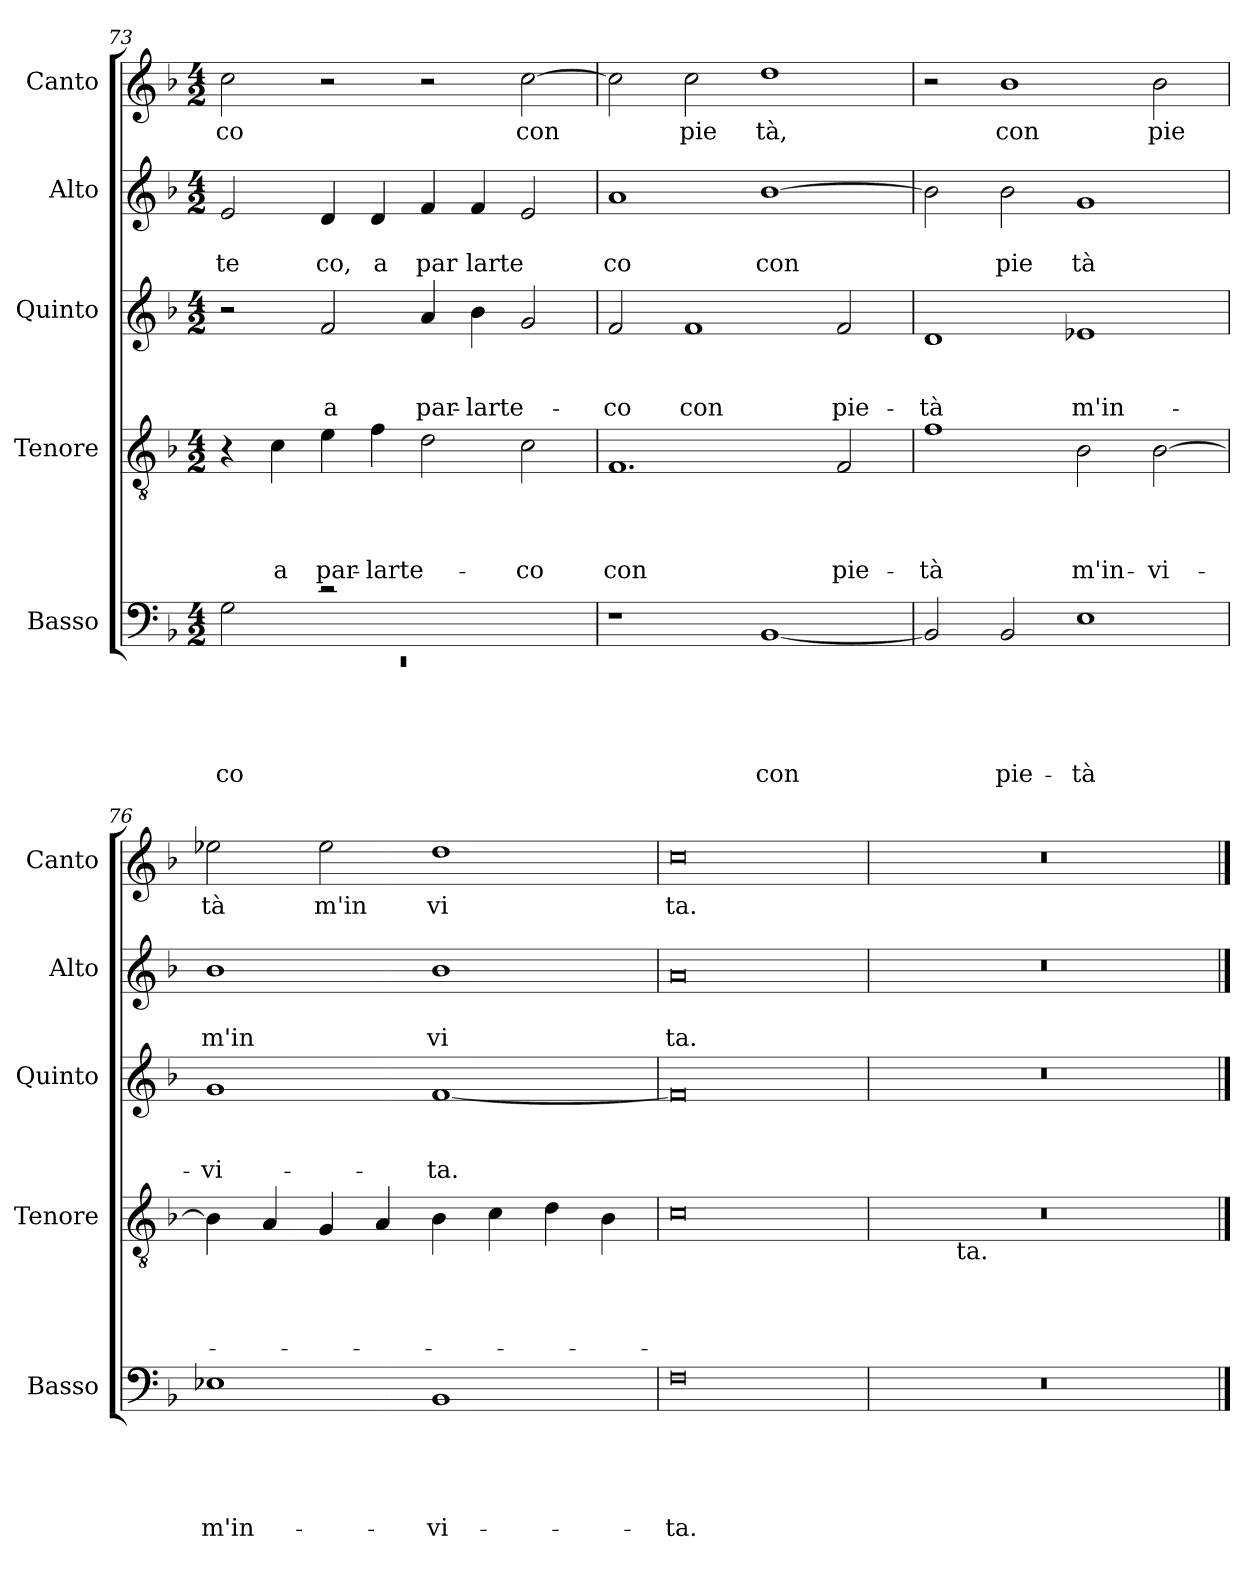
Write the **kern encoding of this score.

**kern	**text	**text	**text	**text	**text	**kern	**text	**text	**text	**text	**kern	**text	**text	**text	**kern	**text	**text	**kern	**text
*part5	*part5	*part5	*part5	*part5	*part5	*part4	*part4	*part4	*part4	*part4	*part3	*part3	*part3	*part3	*part2	*part2	*part2	*part1	*part1
*staff5	*staff5	*staff5	*staff5	*staff5	*staff5	*staff4	*staff4	*staff4	*staff4	*staff4	*staff3	*staff3	*staff3	*staff3	*staff2	*staff2	*staff2	*staff1	*staff1
*I"Basso	*	*	*	*	*	*I"Tenore	*	*	*	*	*I"Quinto	*	*	*	*I"Alto	*	*	*I"Canto	*
*I'Basso	*	*	*	*	*	*I'Tenore	*	*	*	*	*I'Quinto	*	*	*	*I'Alto	*	*	*I'Canto	*
*clefF4	*	*	*	*	*	*clefGv2	*	*	*	*	*clefG2	*	*	*	*clefG2	*	*	*clefG2	*
*k[b-]	*	*	*	*	*	*k[b-]	*	*	*	*	*k[b-]	*	*	*	*k[b-]	*	*	*k[b-]	*
*F:	*	*	*	*	*	*F:	*	*	*	*	*F:	*	*	*	*F:	*	*	*F:	*
*M4/2	*	*	*	*	*	*M4/2	*	*	*	*	*M4/2	*	*	*	*M4/2	*	*	*M4/2	*
=73	=73	=73	=73	=73	=73	=73	=73	=73	=73	=73	=73	=73	=73	=73	=73	=73	=73	=73	=73
*^	*	*	*	*	*	*	*	*	*	*	*	*	*	*	*	*	*	*	*
!	!LO:N:vis=1	!	!	!	!	!LO:LY:b	!	!	!	!	!	!	!	!	!	!	!	!LO:LY:b	!	!LO:LY:b
2G\	0rEE	.	.	.	.	-co	4r	.	.	.	.	2r	.	.	.	2e/	.	te	2cc\	co
!	!	!	!	!	!	!	!	!	!	!	!LO:LY:b	!	!	!	!	!	!	!	!	!
.	.	.	.	.	.	.	4c\	.	.	.	a	.	.	.	.	.	.	.	.	.
!	!	!	!	!	!	!	!	!	!	!	!LO:LY:b	!	!	!	!LO:LY:b	!	!	!LO:LY:b	!	!
2rc	.	.	.	.	.	.	4e\	.	.	.	par-	2f/	.	.	a	4d/	.	co,	2r	.
!	!	!	!	!	!	!	!	!	!	!	!LO:LY:b	!	!	!	!	!	!	!LO:LY:b	!	!
.	.	.	.	.	.	.	4f\	.	.	.	-larte-	.	.	.	.	4d/	.	a	.	.
!	!	!	!	!	!	!	!	!	!	!	!	!	!	!	!LO:LY:b	!	!	!LO:LY:b	!	!
1ryy	.	.	.	.	.	.	2d\	.	.	.	.	4a/	.	.	par-	4f/	.	par	2r	.
!	!	!	!	!	!	!	!	!	!	!	!	!	!	!	!LO:LY:b	!	!	!LO:LY:b	!	!
.	.	.	.	.	.	.	.	.	.	.	.	4b-\	.	.	-larte-	4f/	.	larte	.	.
!	!	!	!	!	!	!	!	!	!	!	!LO:LY:b	!	!	!	!	!	!	!	!	!LO:LY:b
.	.	.	.	.	.	.	2c\	.	.	.	-co	2g/	.	.	.	2e/	.	.	[>2cc\	con
*v	*v	*	*	*	*	*	*	*	*	*	*	*	*	*	*	*	*	*	*	*
=74	=74	=74	=74	=74	=74	=74	=74	=74	=74	=74	=74	=74	=74	=74	=74	=74	=74	=74	=74
!	!	!	!	!	!	!	!	!	!	!LO:LY:b	!	!	!	!LO:LY:b	!	!	!LO:LY:b	!	!
1r	.	.	.	.	.	1.F	.	.	.	con	2f/	.	.	-co	1a	.	co	2cc\]	.
!	!	!	!	!	!	!	!	!	!	!	!	!	!	!LO:LY:b	!	!	!	!	!LO:LY:b
.	.	.	.	.	.	.	.	.	.	.	1f	.	.	con	.	.	.	2cc\	pie
!	!	!	!	!	!LO:LY:b	!	!	!	!	!	!	!	!	!	!	!	!LO:LY:b	!	!LO:LY:b
[<1BB-	.	.	.	.	con	.	.	.	.	.	.	.	.	.	[>1b-	.	con	1dd	tà,
!	!	!	!	!	!	!	!	!	!	!LO:LY:b	!	!	!	!LO:LY:b	!	!	!	!	!
.	.	.	.	.	.	2F/	.	.	.	pie-	2f/	.	.	pie-	.	.	.	.	.
=75	=75	=75	=75	=75	=75	=75	=75	=75	=75	=75	=75	=75	=75	=75	=75	=75	=75	=75	=75
!	!	!	!	!	!	!	!	!	!	!LO:LY:b	!	!	!	!LO:LY:b	!	!	!	!	!
2BB-/]	.	.	.	.	.	1f	.	.	.	-tà	1d	.	.	-tà	2b-\]	.	.	2r	.
!	!	!	!	!	!LO:LY:b	!	!	!	!	!	!	!	!	!	!	!	!LO:LY:b	!	!LO:LY:b
2BB-/	.	.	.	.	pie-	.	.	.	.	.	.	.	.	.	2b-\	.	pie	1b-	con
!	!	!	!	!	!LO:LY:b	!	!	!	!	!LO:LY:b	!	!	!	!LO:LY:b	!	!	!LO:LY:b	!	!
1E	.	.	.	.	-tà	2B-\	.	.	.	m'in-	1e-X	.	.	m'in-	1g	.	tà	.	.
!	!	!	!	!	!	!	!	!	!	!LO:LY:b	!	!	!	!	!	!	!	!	!LO:LY:b
.	.	.	.	.	.	[>2B-\	.	.	.	-vi-	.	.	.	.	.	.	.	2b-\	pie
=76	=76	=76	=76	=76	=76	=76	=76	=76	=76	=76	=76	=76	=76	=76	=76	=76	=76	=76	=76
!	!	!	!	!	!LO:LY:b	!	!	!	!	!	!	!	!	!LO:LY:b	!	!	!LO:LY:b	!	!LO:LY:b
1E-	.	.	.	.	m'in-	4B-\]	.	.	.	.	1g	.	.	-vi-	1b-	.	m'in	2ee-\	tà
.	.	.	.	.	.	4A/	.	.	.	.	.	.	.	.	.	.	.	.	.
!	!	!	!	!	!	!	!	!	!	!	!	!	!	!	!	!	!	!	!LO:LY:b
.	.	.	.	.	.	4G/	.	.	.	.	.	.	.	.	.	.	.	2ee-\	m'in
.	.	.	.	.	.	4A/	.	.	.	.	.	.	.	.	.	.	.	.	.
!	!	!	!	!	!LO:LY:b	!	!	!	!	!	!	!	!	!LO:LY:b	!	!	!LO:LY:b	!	!LO:LY:b
1BB-	.	.	.	.	-vi-	4B-\	.	.	.	.	[<1f	.	.	-ta.	1b-	.	vi	1dd	vi
.	.	.	.	.	.	4c\	.	.	.	.	.	.	.	.	.	.	.	.	.
.	.	.	.	.	.	4d\	.	.	.	.	.	.	.	.	.	.	.	.	.
.	.	.	.	.	.	4B-\	.	.	.	.	.	.	.	.	.	.	.	.	.
=77	=77	=77	=77	=77	=77	=77	=77	=77	=77	=77	=77	=77	=77	=77	=77	=77	=77	=77	=77
!	!	!	!	!	!LO:LY:b	!	!	!	!	!	!	!	!	!	!	!	!LO:LY:b	!	!LO:LY:b
0F	.	.	.	.	-ta.	0c	.	.	.	.	0f]	.	.	.	0a	.	ta.	0cc	ta.
=78	=78	=78	=78	=78	=78	=78	=78	=78	=78	=78	=78	=78	=78	=78	=78	=78	=78	=78	=78
*	*	*	*	*	*	*^	*	*	*	*	*	*	*	*	*	*	*	*	*
0r	.	.	.	.	.	0r	4ryy	.	.	.	.	0r	.	.	.	0r	.	.	0r	.
.	.	.	.	.	.	.	16ryy	.	.	.	.	.	.	.	.	.	.	.	.	.
!	!	!	!	!	!	!	!LO:TX:b:t=ta.	!	!	!	!	!	!	!	!	!	!	!	!	!
.	.	.	.	.	.	.	1ryy	.	.	.	.	.	.	.	.	.	.	.	.	.
.	.	.	.	.	.	.	2ryy	.	.	.	.	.	.	.	.	.	.	.	.	.
.	.	.	.	.	.	.	8.ryy	.	.	.	.	.	.	.	.	.	.	.	.	.
*	*	*	*	*	*	*v	*v	*	*	*	*	*	*	*	*	*	*	*	*	*
==	==	==	==	==	==	==	==	==	==	==	==	==	==	==	==	==	==	==	==
*-	*-	*-	*-	*-	*-	*-	*-	*-	*-	*-	*-	*-	*-	*-	*-	*-	*-	*-	*-
